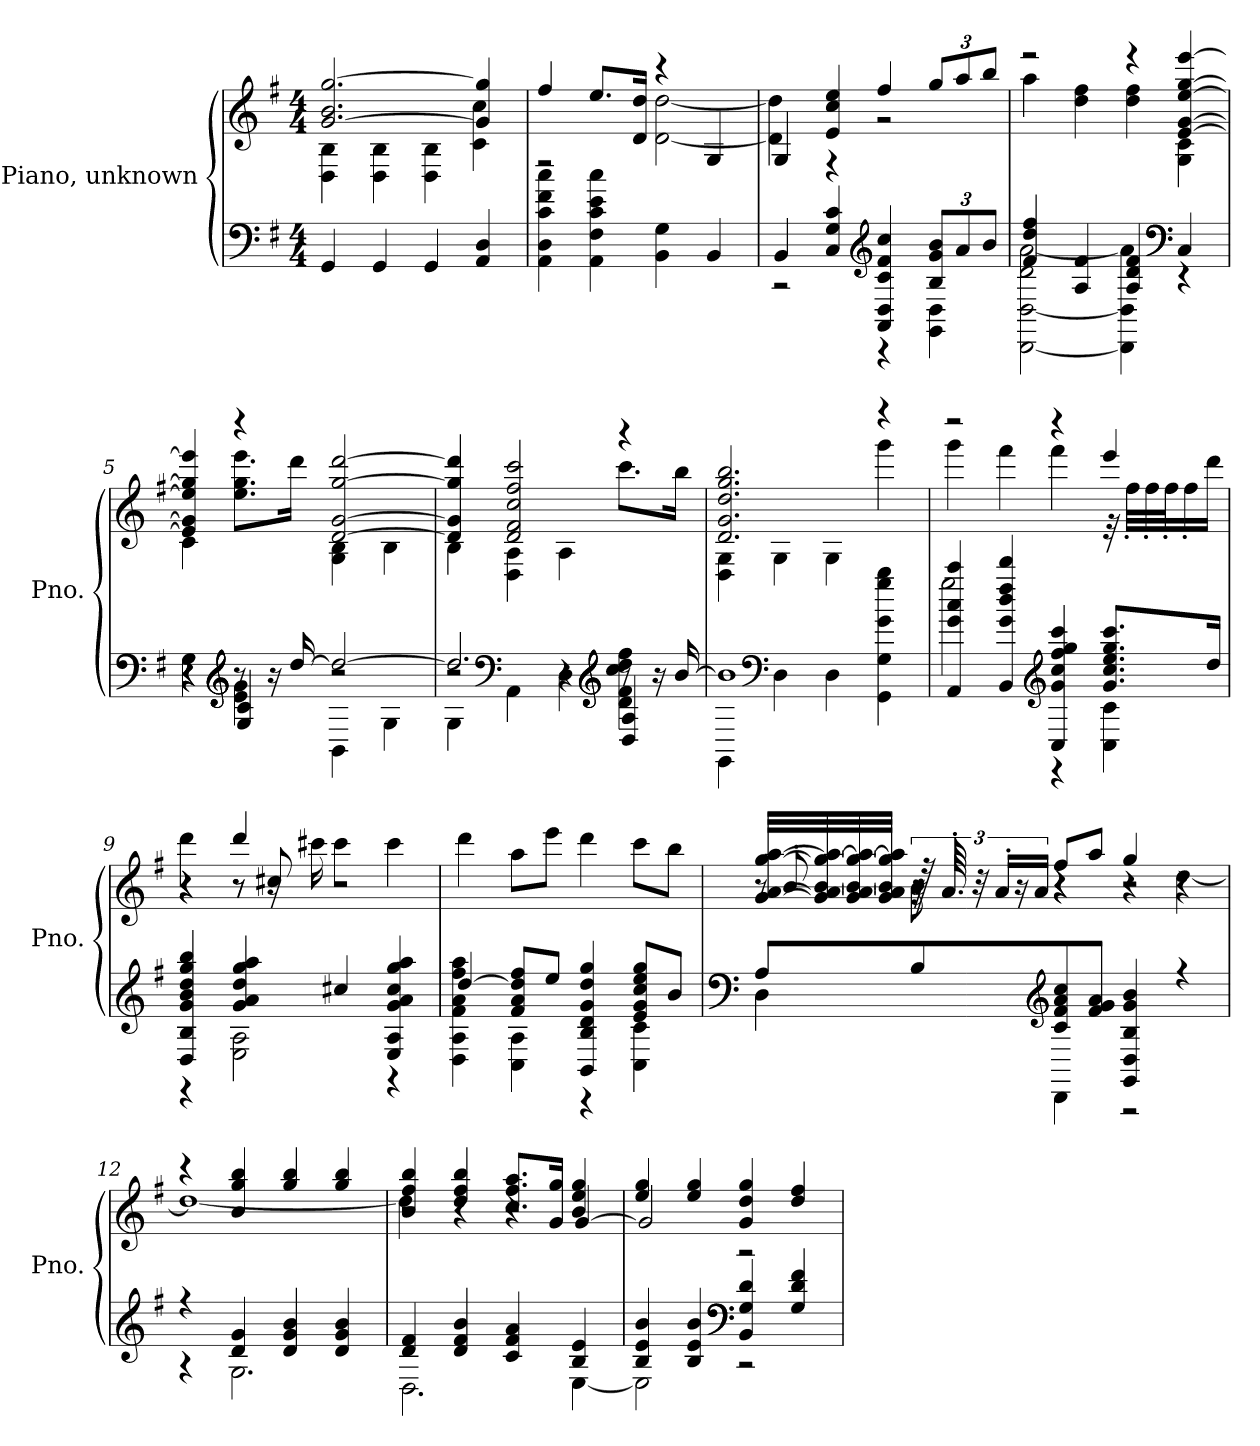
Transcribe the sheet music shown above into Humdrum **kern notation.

**kern	**kern
*part1	*part1
*staff2	*staff1
*I"Piano, unknown	*
*I'Pno.	*
*clefF4	*clefG2
*k[f#]	*k[f#]
*M4/4	*M4/4
*MM120	*MM120
=1	=1
*	*^
4GG/	[2.g/ 2.b/ [2.gg/	4D\ 4B\
4GG/	.	4D\ 4B\
4GG/	.	4D\ 4B\
4AA/ 4D/	4g/] 4gg/]	4c\ 4cc\
=2	=2	=2
4AA\ 4D\ 4c\ 4f#\ 4cc\	4ff#/	2r
4AA\ 4F#\ 4c\ 4e\ 4cc\	8.ee/L	.
.	16d/ 16dd/Jk	.
4BB\ 4G\	4r	[2d\ [2dd\
4BB/	4G/	.
=3	=3	=3
*^	*	*
4BB/	2r	4G/	4d\] 4dd\]
4C/ 4G/ 4c/	.	4e/ 4cc/ 4ee/	4r
*clefG2	*	*	*
4AA/ 4D/ 4c/ 4f#/ 4cc/	4r	4ff#/	2r
*Xbrackettup	*	*Xbrackettup	*
12B/ 12g/ 12b/L	4GG\ 4D\	12gg/L	.
12a/	.	12aa/	.
12b/J	.	12bb/J	.
=4	=4	=4	=4
4f#/ 4dd/ 4ff#/	[2DD\ [2D\ 2d\ [2a\	2r	4aa\
4A/ 4f#/	.	.	4dd\ 4ff#\
4A/ 4d/ 4f#/	4DD\] 4D\] 4a\]	4r	4dd\ 4ff#\
*clefF4	*	*	*
4C/	4r	[4e/ [4g/ [4ee/ [4gg/ [4eee/	4G\ 4c\
=5	=5	=5	=5
*	*^	*	*
4r	4G\	4r	4e/] 4g/] 4ee/] 4gg/] 4eee/]	4c\
*clefG2	*	*	*	*
8r	4e\ 4g\	4G/ 4c/	4r	8.ee\ 8.gg\ 8.eee\L
16r	.	.	.	.
[16dd/	.	.	.	16ddd\Jk
2dd/_	4BB\	2r	[2d/ [2g/ [2gg/ [2ddd/	4G\ 4B\
.	4G\	.	.	4B\
!!LO:LB:g=z	!!
=6	=6	=6	=6	=6
2.dd/]	4G\	2r	4d/] 4g/] 4gg/] 4ddd/]	4B\
*clefF4	*	*	*	*
.	4AA\	.	2d/ 2f#/ 2cc/ 2ff#/ 2ccc/	4D\ 4A\
.	4D\	4r	.	4A\
*clefG2	*	*	*	*
8r	4d\ 4f#\ 4cc\ 4dd\ 4ff#\	4D/ 4A/	4r	8.ccc\L
16r	.	.	.	.
[16b/	.	.	.	16bb\Jk
*	*v	*v	*	*
=7	=7	=7	=7
1b]	4GG\	2.d/ 2.g/ 2.dd/ 2.gg/ 2.bb/	4D\ 4G\
*clefF4	*	*	*
.	4D\	.	4G\
.	4D\	.	4G\
.	4GG\ 4G\ 4g\ 4gg\ 4bb\	4r	4ggg\
=8	=8	=8	=8
4AA/ 4g/ 4cc/ 4ccc/	2gg\	2r	4ggg\
4BB/ 4g/ 4dd/ 4ff#/ 4ddd/	.	.	4fff#\
*clefG2	*	*	*
4C/ 4g/ 4cc/ 4ff#/ 4gg/ 4ccc/	4r	4r	4fff#\
8.g/ 8.cc/ 8.ee/ 8.gg/ 8.ccc/L	4C\ 4c\	4eee/	32r
.	.	.	32ff#'\LLL
.	.	.	32ff#'\
.	.	.	32ff#'\J
.	.	.	16ff#'\
16dd/Jk	.	.	16ddd\JJ
=9	=9	=9	=9
*	*	*	*^
4D/ 4B/ 4g/ 4b/ 4dd/ 4gg/ 4bb/	4r	4r	4ddd\	4r
4g/ 4a/ 4dd/ 4gg/ 4aa/	2E\ 2A\	4ddd/	8r	8r
.	.	.	16r	8cc#X/
.	.	.	16ccc#X\	.
4cc#X/	.	2r	4ccc#\	2r
4E/ 4A/ 4g/ 4a/ 4cc#/ 4gg/ 4aa/	4r	.	4ccc#\	.
*	*	*v	*v	*v
!!LO:LB:g=z
=10	=10	=10
[4dd/	4D\ 4A\ 4f#\ 4a\ 4ff#\ 4aa\	4ddd\
8f#/ 8a/ 8dd/] 8ff#/L	4C\ 4A\	8aa\L
8ee/J	.	8eee\J
4BB/ 4B/ 4d/ 4g/ 4dd/ 4gg/	4r	4ddd\
8e/ 8g/ 8cc/ 8ee/ 8gg/L	4C\ 4c\	8ccc\L
8b/J	.	8bb\J
=11	=11	=11
*clefF4	*	*
*	*	*^
*	*	*	*^
8A/L	4D\	[32g/ [32a/ [32gg/ [32aa/LLL	8r	8b'/
.	.	32g/_ 32a/_ 32b/ 32gg/_ 32aa/_	.	.
.	.	32g/_ 32a/_ 32b/ 32gg/_ 32aa/_	.	.
.	.	32g/] 32a/] 32b/ 32gg/] 32aa/]JJJ	.	.
*	*	*brackettup	*	*
8B/	.	24r	8b\	128r
.	.	.	.	64.a'/
.	.	.	.	32r
.	.	24a'/LL	.	.
.	.	.	.	16r
.	.	24a/JJ	.	.
*clefG2	*	*	*	*
8c/ 8f#/ 8a/ 8cc/	4DD\	8ff#/L	4r	4r
8f#/ 8g/ 8a/J	.	8aa/J	.	.
4GG/ 4D/ 4B/ 4g/ 4b/	2r	4gg/	4r	2r
4r	.	4r	[4dd\	.
*	*	*	*v	*v
=12	=12	=12	=12
4r	4r	4r	1dd_
4d/ 4g/	2.G\	4b/ 4gg/ 4bb/	.
4d/ 4g/ 4b/	.	4gg/ 4bb/	.
4d/ 4g/ 4b/	.	4gg/ 4bb/	.
=13	=13	=13	=13
*	*	*	*^
4d/ 4f#/	2.D\	4b/ 4ff#/ 4bb/	4dd\]	2r
4d/ 4f#/ 4b/	.	4dd/ 4ff#/ 4bb/	4r	.
4c/ 4f#/ 4a/	.	8.cc/ 8.ff#/ 8.aa/L	2r	4r
.	.	16g/ 16gg/Jk	.	.
4B/ 4e/	[4E\	4b/ 4ee/ 4gg/	.	[4g/
*	*	*	*v	*v
!!LO:LB:g=z
=14	=14	=14	=14
4B/ 4e/ 4b/	2E\]	4ee/ 4gg/	2g/]
4B/ 4e/ 4b/	.	4ee/ 4gg/	.
*clefF4	*	*	*
4BB/ 4G/ 4d/	2r	4g/ 4dd/ 4gg/	2r
4G/ 4d/ 4f#/	.	4dd/ 4ff#/	.
*v	*v	*	*
*	*v	*v
=	=
*-	*-
